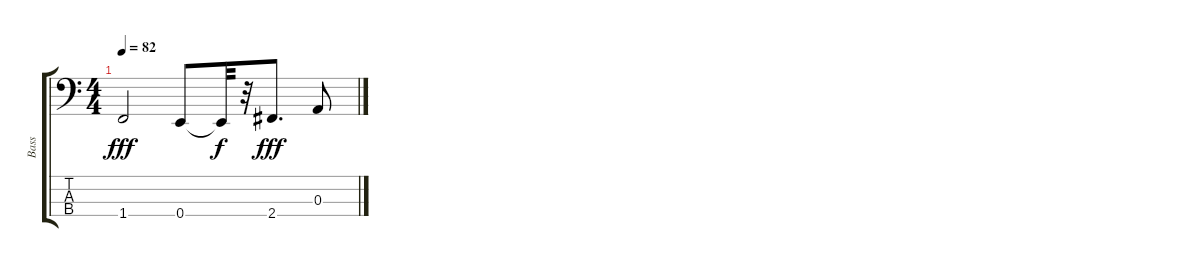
\track ("Bass" "Bass") {instrument electricbassfinger}
\staff {score tabs}
\tuning (G2 D2 A1 E1) {hide}
\ts (4 4)
\tempo 82
\clef f4
\ks c
1.4.2{dy fff} 0.4.8 0.4{t}.32{dy f} r.32 2.4.8{d dy fff} 0.3.8
